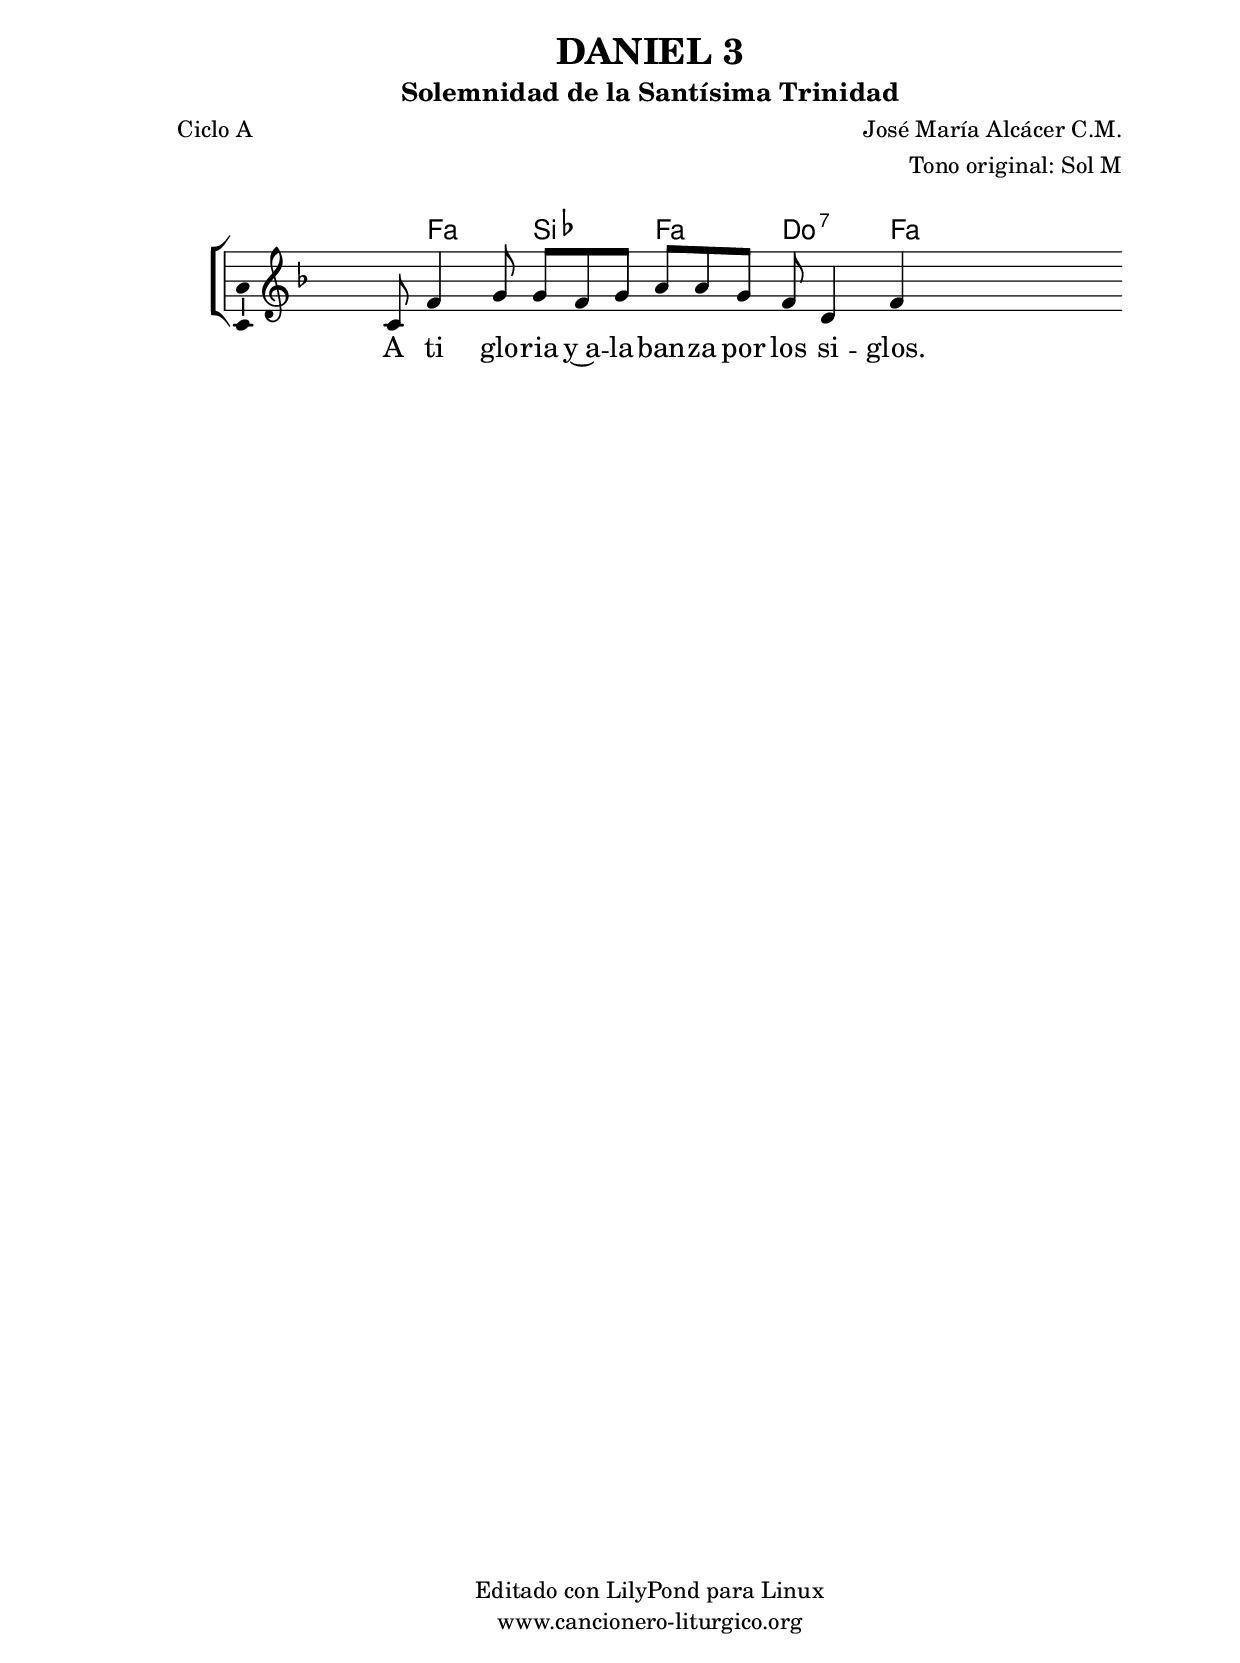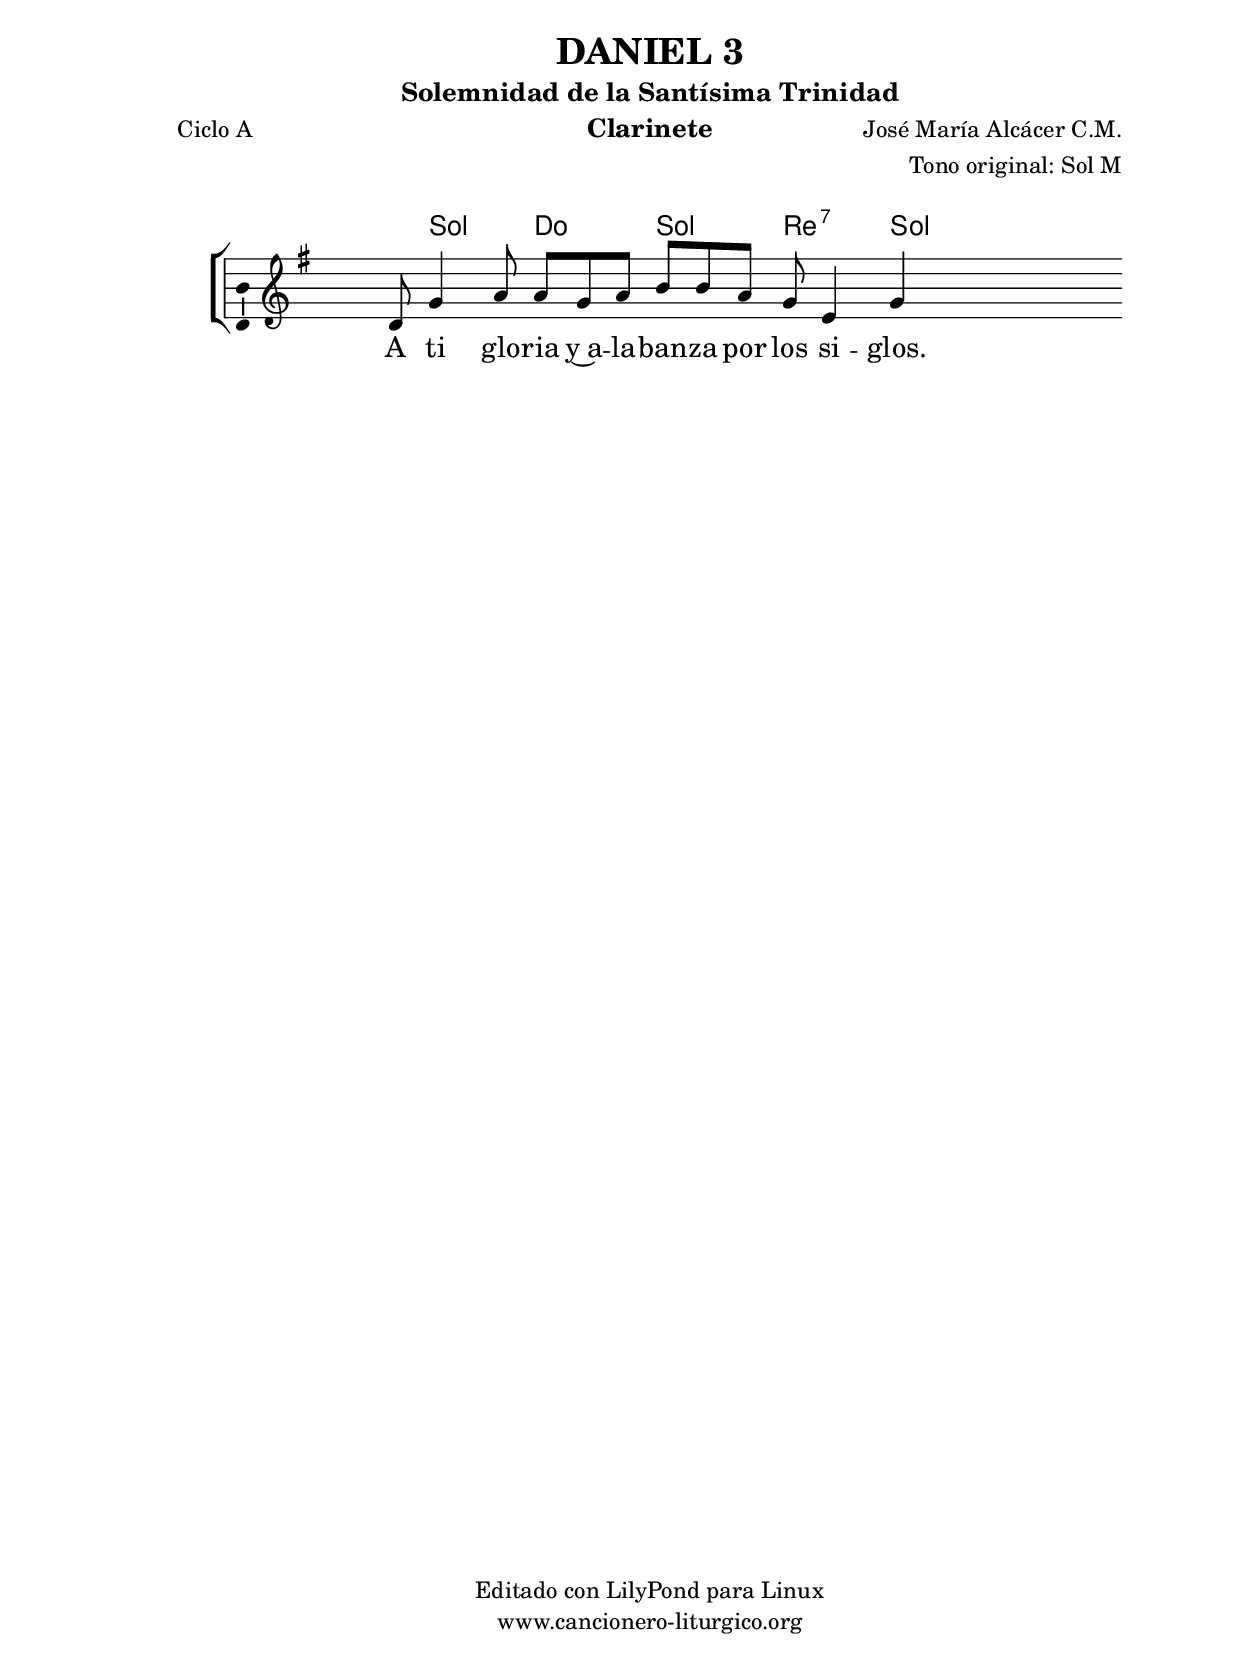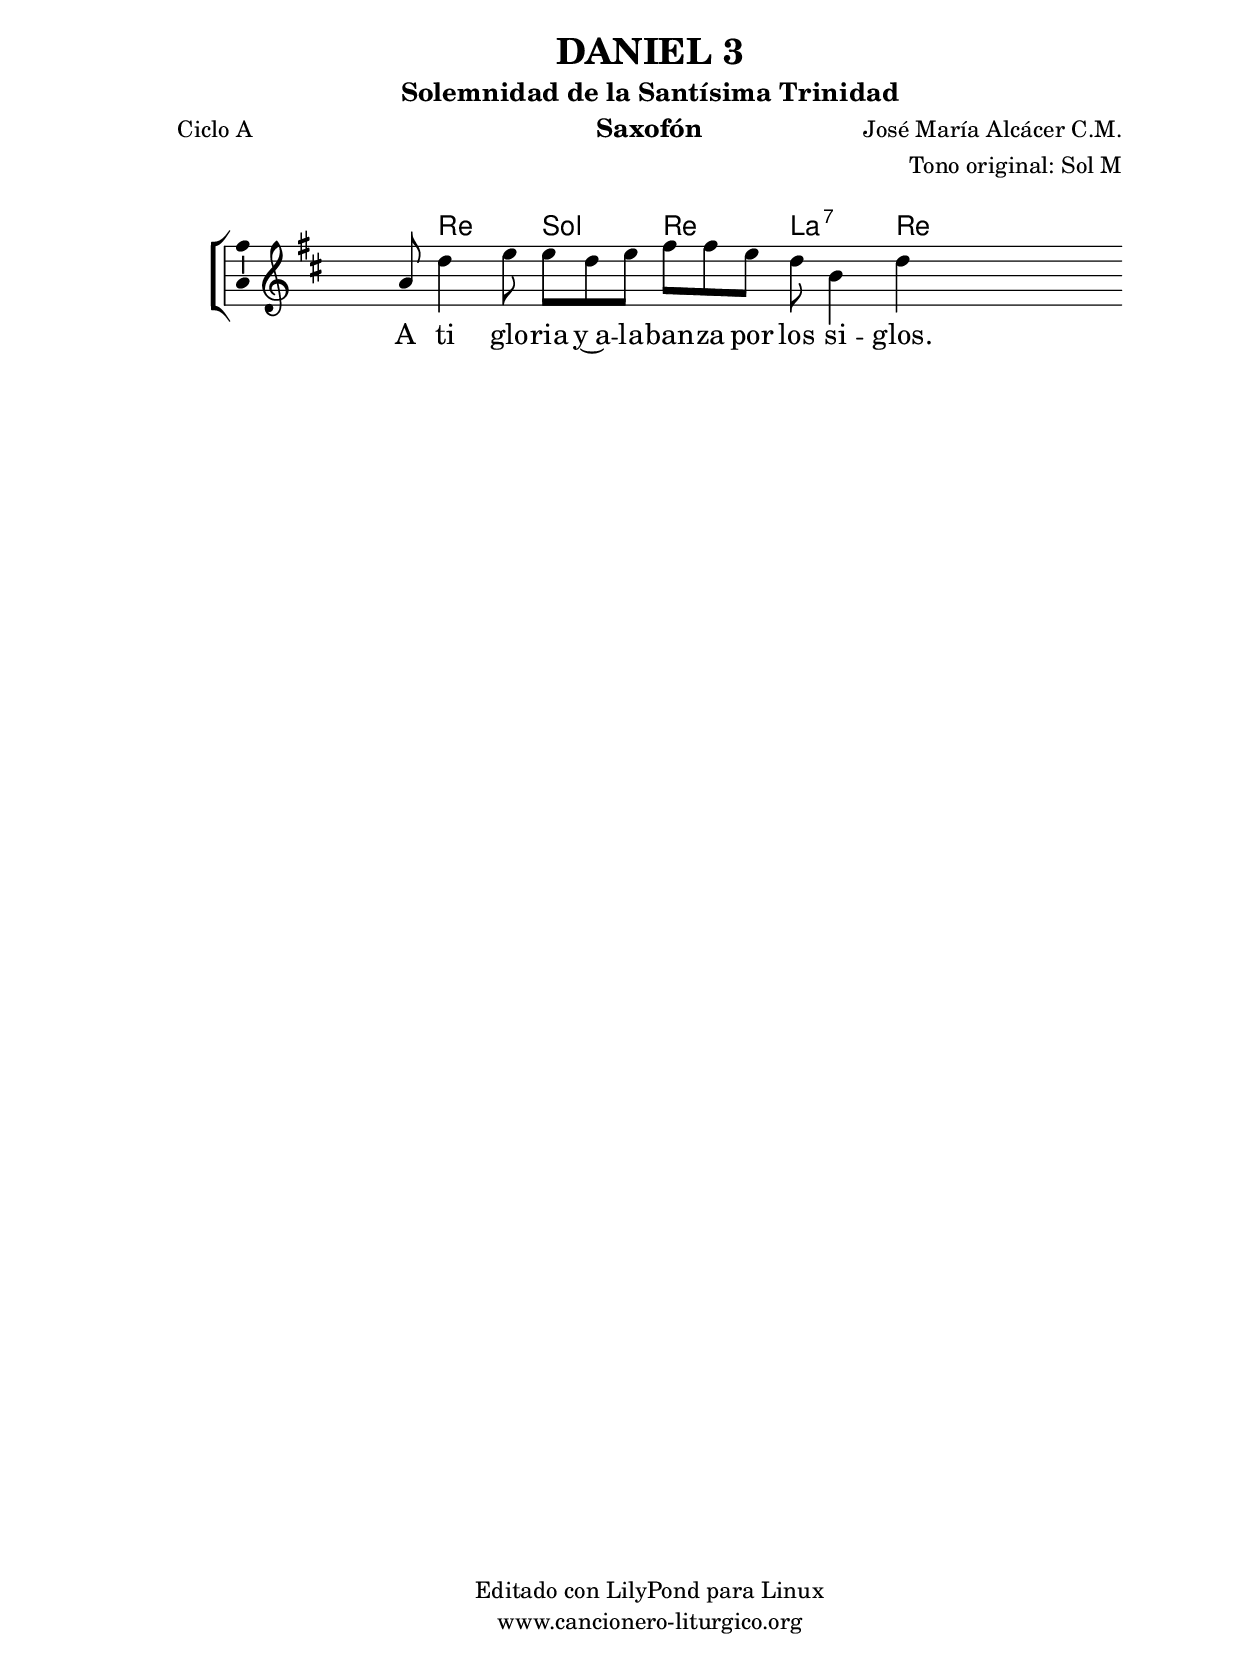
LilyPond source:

%
%para convertir .midi en .wav:
%timidity filename.midi -Ow -o finename.wav
%
%
%Para convertir de .wav a .mp3:
%lame -h -m j filename.wav
%
%
%para escuchar el midi:
%timidity nombrefichero.midi
%


%versión de lilypond para la que se ha escrito esta partitura:
\version "2.16.0"

	%Tamaño papel
	#(set-default-paper-size "a4")
	%Tamaño partitura
	#(set-global-staff-size 20)
	%No responde al pulsar sobre una nota
	#(ly:set-option 'point-and-click #f)

%parámetros del encabezamiento:
\header {
	title = "DANIEL 3"
	subtitle = "Solemnidad de la Santísima Trinidad"
	composer = "José María Alcácer C.M."
	poet = "Ciclo A"
	meter = ""
	arranger = "Tono original: Sol M"
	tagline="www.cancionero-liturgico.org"
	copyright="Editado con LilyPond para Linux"
	}

%parámetros asociados al papel:
\paper  {
	oddHeaderMarkup = \markup {\fill-line { \on-the-fly #not-first-page \fromproperty #'header:title \on-the-fly #not-first-page \fromproperty #'header:composer }}
	evenHeaderMarkup = \markup {\fill-line { \fromproperty #'header:composer \fromproperty #'header:title }}
	#(set-paper-size "a4")
	print-page-number = ##f
	first-page-number = 1
	print-first-page-number = ##f
%	head-separation = 3.0 \cm
	top-margin = 2.0 \cm
	bottom-margin = 0.5\cm
%%%	bottom-margin = -1.0\cm
	left-margin = 3.0 \cm
	line-width = 16.0 \cm 
	indent = 8\mm
	interscoreline = 2.\mm
	between-system-space = 15\mm
%	para que las partituras no llenen la hoja:
	ragged-bottom = ##t
%	idem para la última hoja:
	ragged-last-bottom = ##f
%	para que las partituras llenen el ancho del papel:
	ragged-last = ##f
	after-title-space = 2.5 \cm
%page-count=1
%system-count=1

	%Flexible Vertical Spacing
%	markup-markup-spacing =
%	#'((basic-distance . 15) (minimum-distance . 15) (padding . 3))
	markup-system-spacing =
	#'((basic-distance . 15) (minimum-distance . 15) (padding . 3))
	system-system-spacing =
	#'((basic-distance . 15) (minimum-distance . 15) (padding . 3))
	score-system-spacing =
	#'((basic-distance . 15) (minimum-distance . 15) (padding . 5))
%	top-system-spacing = % header
%	#'((basic-distance . 8) (minimum-distance . 0) (padding . 3))
%	top-markup-spacing =
%	#'((basic-distance . 20) (minimum-distance . 20) (padding . 3))
	last-bottom-spacing = % footer
	#'((basic-distance . 5) (minimum-distance . 5) (padding . 3))
%	score-markup-spacing =
%	#'((basic-distance . 16) (minimum-distance . 13) (padding . 3))

	}


%parámetros que afectan a toda la partitura:
global =  {
	%clave de sol (G):
	\clef G
	%armadura:
	\transpose g f
	\key g \major
	\tempo 8=150
	\set Score.tempoHideNote = ##t
	}


acordes = {
	\italianChords
	\chordmode {
	\transpose g f
{

s4.
g4. c g d:7 g

	}
	}
}


melodia = 
	\transpose g f
{
	\relative c'{

\time 3/8
s4 d8
g4 a8 a g a b b a g e4 g s8

	\bar "|."
	}
	}


texto = \lyricmode {
A ti glo -- ria y~a -- la -- ban -- za por los si -- glos.
	}


acordesStaff = \context ChordNames = acordesStaff <<
	\set chordChanges = ##t
	\acordes
	>>


vozStaff = \context Voice = vozStaff
\with {\consists "Ambitus_engraver"}
<<
%	\set Staff.instrumentName = ""
%	\set Staff.shortInstrumentName = ""
%	\set Staff.midiInstrument = #"clarinet"
%	\set Staff.midiInstrument = #"cello"
%	\set Staff.midiInstrument = #"flute"
	\set Staff.midiInstrument = #"electric guitar (jazz)"
%	\set Staff.midiInstrument = #"english horn"
%	\set Staff.midiInstrument = #"violin"
%	\set Staff.midiInstrument = #"glockenspiel"
	\set Staff.midiMinimumVolume = #0.7
	\set Staff.midiMaximumVolume = #0.9
	\global
	\melodia
	>>


textoStaff = \context Lyrics = textoStaff <<
	\lyricsto vozStaff \texto
	>>

\book {
	\score {
		\context ChoirStaff {
			\override StaffGroup.SystemStartBracket #'collapse-height = #1
			\override Score.SystemStartBar #'collapse-height = #1
			<<
			\acordesStaff
			\vozStaff
			\textoStaff
			>>
			}
		\layout {
	    		\context {
				\Staff
				\remove Bar_engraver
				\remove "Time_signature_engraver"
				}
	    		\context {
				\Lyrics
				\override LyricText #'font-size = #2
				}
	   		 \context {
				\Score
				%fontSize = #3
				\override StaffSymbol #'staff-space = #(magstep +3)
				%\override Beam #'thickness = #0.55
				%\override SpacingSpanner #'spacing-increment = #1.0
				%\override Slur #'height-limit = #1.5
				}
			}
		}
	\score {
		\unfoldRepeats
		\context ChoirStaff {
			<<
			\acordesStaff
			\vozStaff
			>>
			}
		\midi {
	  		\context {
	  			\Score
				tempoWholesPerMinute = #(ly:make-moment 70 4)
				}
			}
		}
	}

%Partitura para clarinete
#(define output-suffix "C")
\book {
	\header{
		instrument = "Clarinete"
		}
	\score {
		\context ChoirStaff {
			\override StaffGroup.SystemStartBracket #'collapse-height = #1
			\override Score.SystemStartBar #'collapse-height = #1
\transpose c d
			<<
			\acordesStaff
			\vozStaff
			\textoStaff
			>>
			}
		\layout {
	    		\context {
				\Staff
				\remove Bar_engraver
				\remove "Time_signature_engraver"
				}
	    		\context {
				\Lyrics
				\override LyricText #'font-size = #2
				}
	   		 \context {
				\Score
				%fontSize = #3
				\override StaffSymbol #'staff-space = #(magstep +3)
				%\override Beam #'thickness = #0.55
				%\override SpacingSpanner #'spacing-increment = #1.0
				%\override Slur #'height-limit = #1.5
				}
			}
		}
	}

%Partitura para saxofón
#(define output-suffix "S")
\book {
	\header{
		instrument = "Saxofón"
		}
	\score {
		\context ChoirStaff {
			\override StaffGroup.SystemStartBracket #'collapse-height = #1
			\override Score.SystemStartBar #'collapse-height = #1
\transpose c a
			<<
			\acordesStaff
			\vozStaff
			\textoStaff
			>>
			}
		\layout {
	    		\context {
				\Staff
				\remove Bar_engraver
				\remove "Time_signature_engraver"
				}
	    		\context {
				\Lyrics
				\override LyricText #'font-size = #2
				}
	   		 \context {
				\Score
				%fontSize = #3
				\override StaffSymbol #'staff-space = #(magstep +3)
				%\override Beam #'thickness = #0.55
				%\override SpacingSpanner #'spacing-increment = #1.0
				%\override Slur #'height-limit = #1.5
				}
			}
		}
	}

